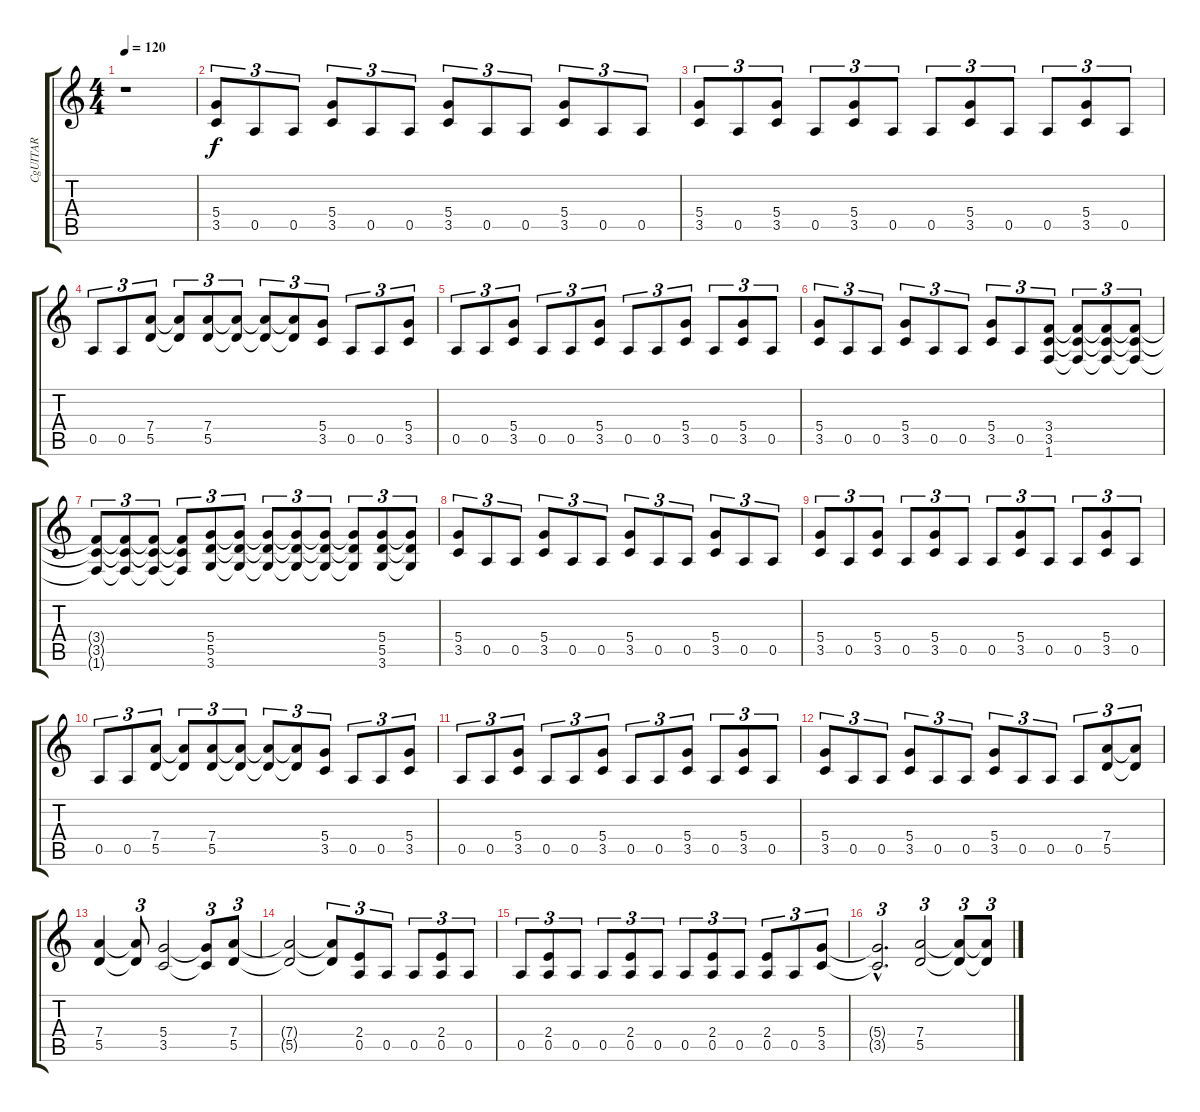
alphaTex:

\track ("CgUITAR" "CgUITAR") {instrument distortionguitar}
\staff {score tabs}
\tuning (E4 B3 G3 D3 A2 E2) {hide}
\ts (4 4)
\tempo 120
\clef g2
\ks c
r.1{txt "" dy f instrument distortionguitar} |
(5.4 3.5).8{tu (3 2)} 0.5.8{tu (3 2)} 0.5.8{tu (3 2)} (5.4 3.5).8{tu (3 2)} 0.5.8{tu (3 2)} 0.5.8{tu (3 2)} (5.4 3.5).8{tu (3 2)} 0.5.8{tu (3 2)} 0.5.8{tu (3 2)} (5.4 3.5).8{tu (3 2)} 0.5.8{tu (3 2)} 0.5.8{tu (3 2)} |
(5.4 3.5).8{tu (3 2)} 0.5.8{tu (3 2)} (5.4 3.5).8{tu (3 2)} 0.5.8{tu (3 2)} (5.4 3.5).8{tu (3 2)} 0.5.8{tu (3 2)} 0.5.8{tu (3 2)} (5.4 3.5).8{tu (3 2)} 0.5.8{tu (3 2)} 0.5.8{tu (3 2)} (5.4 3.5).8{tu (3 2)} 0.5.8{tu (3 2)} |
0.5.8{tu (3 2)} 0.5.8{tu (3 2)} (7.4 5.5).8{tu (3 2)} (7.4{t} 5.5{t}).8{tu (3 2)} (7.4 5.5).8{tu (3 2)} (7.4{t} 5.5{t}).8{tu (3 2)} (7.4{t} 5.5{t}).8{tu (3 2)} (7.4{t} 5.5{t}).8{tu (3 2)} (5.4 3.5).8{tu (3 2)} 0.5.8{tu (3 2)} 0.5.8{tu (3 2)} (5.4 3.5).8{tu (3 2)} |
0.5.8{tu (3 2)} 0.5.8{tu (3 2)} (5.4 3.5).8{tu (3 2)} 0.5.8{tu (3 2)} 0.5.8{tu (3 2)} (5.4 3.5).8{tu (3 2)} 0.5.8{tu (3 2)} 0.5.8{tu (3 2)} (5.4 3.5).8{tu (3 2)} 0.5.8{tu (3 2)} (5.4 3.5).8{tu (3 2)} 0.5.8{tu (3 2)} |
(5.4 3.5).8{tu (3 2)} 0.5.8{tu (3 2)} 0.5.8{tu (3 2)} (5.4 3.5).8{tu (3 2)} 0.5.8{tu (3 2)} 0.5.8{tu (3 2)} (5.4 3.5).8{tu (3 2)} 0.5.8{tu (3 2)} (3.4 3.5 1.6).8{tu (3 2)} (3.4{t} 3.5{t} 1.6{t}).8{tu (3 2)} (3.4{t} 3.5{t} 1.6{t}).8{tu (3 2)} (3.4{t} 3.5{t} 1.6{t}).8{tu (3 2)} |
(3.4{t} 3.5{t} 1.6{t}).8{tu (3 2)} (3.4{t} 3.5{t} 1.6{t}).8{tu (3 2)} (3.4{t} 3.5{t} 1.6{t}).8{tu (3 2)} (3.4{t} 3.5{t} 1.6{t}).8{tu (3 2)} (5.4 5.5 3.6).8{tu (3 2)} (5.4{t} 5.5{t} 3.6{t}).8{tu (3 2)} (5.4{t} 5.5{t} 3.6{t}).8{tu (3 2)} (5.4{t} 5.5{t} 3.6{t}).8{tu (3 2)} (5.4{t} 5.5{t} 3.6{t}).8{tu (3 2)} (5.4{t} 5.5{t} 3.6{t}).8{tu (3 2)} (5.4 5.5 3.6).8{tu (3 2)} (5.4{t} 5.5{t} 3.6{t}).8{tu (3 2)} |
(5.4 3.5).8{tu (3 2)} 0.5.8{tu (3 2)} 0.5.8{tu (3 2)} (5.4 3.5).8{tu (3 2)} 0.5.8{tu (3 2)} 0.5.8{tu (3 2)} (5.4 3.5).8{tu (3 2)} 0.5.8{tu (3 2)} 0.5.8{tu (3 2)} (5.4 3.5).8{tu (3 2)} 0.5.8{tu (3 2)} 0.5.8{tu (3 2)} |
(5.4 3.5).8{tu (3 2)} 0.5.8{tu (3 2)} (5.4 3.5).8{tu (3 2)} 0.5.8{tu (3 2)} (5.4 3.5).8{tu (3 2)} 0.5.8{tu (3 2)} 0.5.8{tu (3 2)} (5.4 3.5).8{tu (3 2)} 0.5.8{tu (3 2)} 0.5.8{tu (3 2)} (5.4 3.5).8{tu (3 2)} 0.5.8{tu (3 2)} |
0.5.8{tu (3 2)} 0.5.8{tu (3 2)} (7.4 5.5).8{tu (3 2)} (7.4{t} 5.5{t}).8{tu (3 2)} (7.4 5.5).8{tu (3 2)} (7.4{t} 5.5{t}).8{tu (3 2)} (7.4{t} 5.5{t}).8{tu (3 2)} (7.4{t} 5.5{t}).8{tu (3 2)} (5.4 3.5).8{tu (3 2)} 0.5.8{tu (3 2)} 0.5.8{tu (3 2)} (5.4 3.5).8{tu (3 2)} |
0.5.8{tu (3 2)} 0.5.8{tu (3 2)} (5.4 3.5).8{tu (3 2)} 0.5.8{tu (3 2)} 0.5.8{tu (3 2)} (5.4 3.5).8{tu (3 2)} 0.5.8{tu (3 2)} 0.5.8{tu (3 2)} (5.4 3.5).8{tu (3 2)} 0.5.8{tu (3 2)} (5.4 3.5).8{tu (3 2)} 0.5.8{tu (3 2)} |
(5.4 3.5).8{tu (3 2)} 0.5.8{tu (3 2)} 0.5.8{tu (3 2)} (5.4 3.5).8{tu (3 2)} 0.5.8{tu (3 2)} 0.5.8{tu (3 2)} (5.4 3.5).8{tu (3 2)} 0.5.8{tu (3 2)} 0.5.8{tu (3 2)} 0.5.8{tu (3 2)} (7.4 5.5).8{tu (3 2)} (7.4{t} 5.5{t}).8{tu (3 2)} |
(7.4 5.5).4 (7.4{t} 5.5{t}).8{tu (3 2)} (5.4 3.5).2 (5.4{t} 3.5{t}).8{tu (3 2)} (7.4 5.5).8{tu (3 2)} |
(7.4{t} 5.5{t}).2 (7.4{t} 5.5{t}).8{tu (3 2)} (2.4 0.5).8{tu (3 2)} 0.5.8{tu (3 2)} 0.5.8{tu (3 2)} (2.4 0.5).8{tu (3 2)} 0.5.8{tu (3 2)} |
0.5.8{tu (3 2)} (2.4 0.5).8{tu (3 2)} 0.5.8{tu (3 2)} 0.5.8{tu (3 2)} (2.4 0.5).8{tu (3 2)} 0.5.8{tu (3 2)} 0.5.8{tu (3 2)} (2.4 0.5).8{tu (3 2)} 0.5.8{tu (3 2)} (2.4 0.5).8{tu (3 2)} 0.5.8{tu (3 2)} (5.4 3.5).8{tu (3 2)} |
(5.4{hac t} 3.5{hac t}).2{d tu (3 2)} (7.4 5.5).2{tu (3 2)} (7.4{t} 5.5{t}).8{tu (3 2)} (7.4{t} 5.5{t}).8{tu (3 2)}
